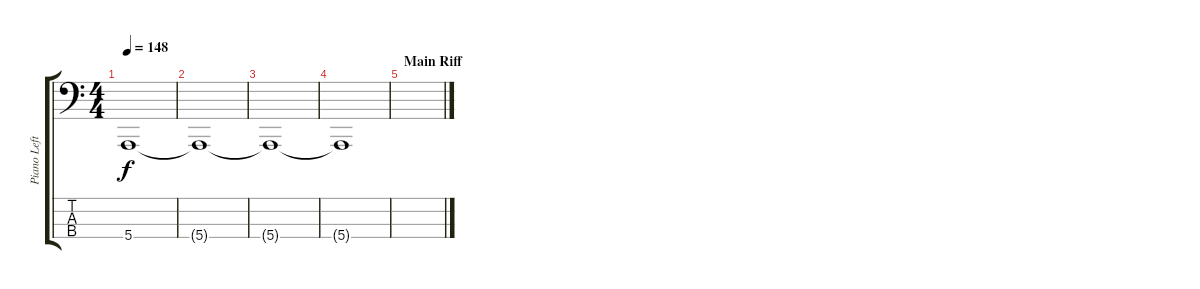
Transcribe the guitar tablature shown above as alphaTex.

\track ("Piano Left" "Piano Left") {instrument acousticgrandpiano}
\staff {score tabs}
\tuning (G2 D2 A1 E1) {hide}
\ts (4 4)
\tempo 148
\clef f4
\ks c
5.4.1{dy f} |
5.4{t}.1 |
5.4{t}.1 |
5.4{t}.1 |
\section ("" "Main Riff")
